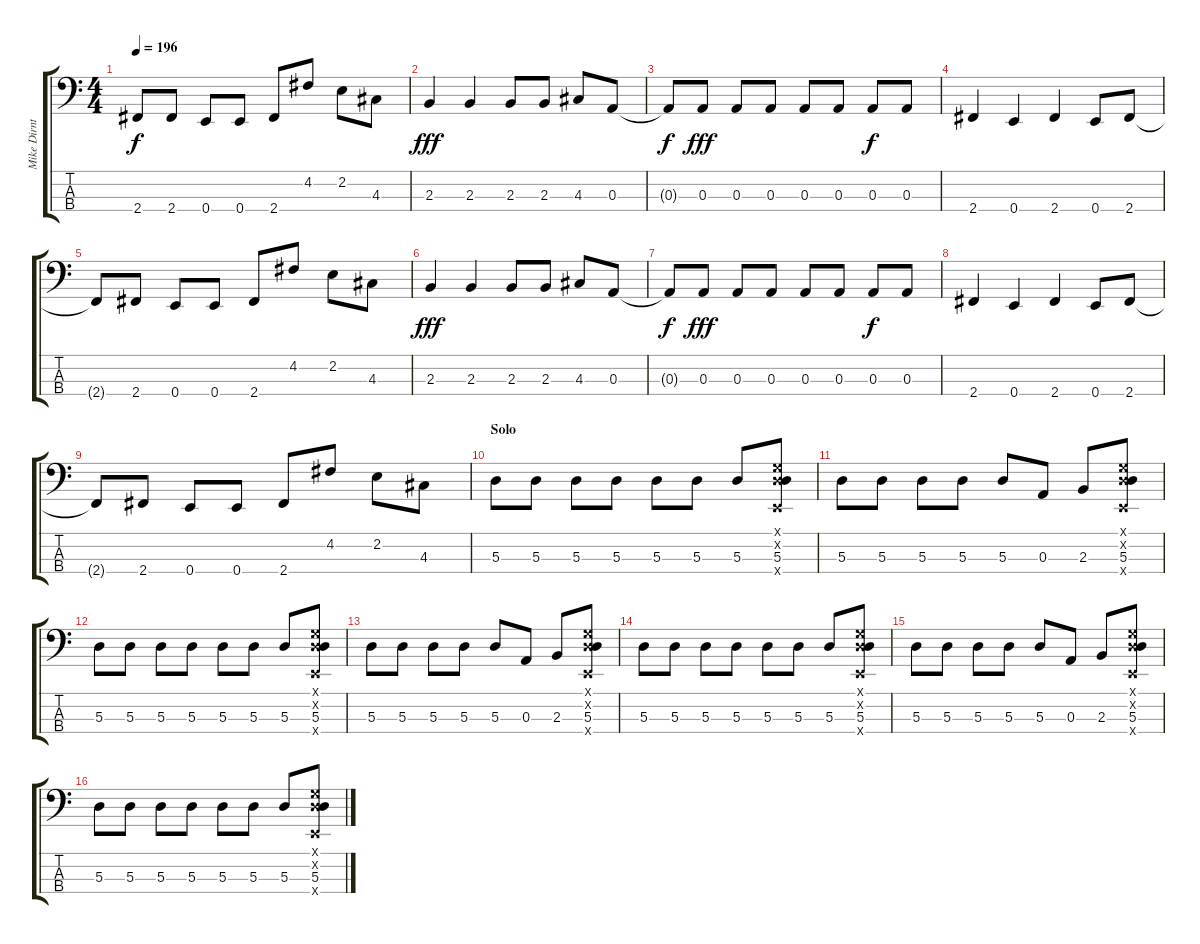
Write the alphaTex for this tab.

\track ("Mike Dirnt (Bass)" "Mike Dirnt") {instrument electricbassfinger}
\staff {score tabs}
\tuning (G2 D2 A1 E1) {hide}
\ts (4 4)
\tempo 196
\clef f4
\ks c
2.4{t}.8{dy f} 2.4.8 0.4.8 0.4.8 2.4.8 4.2.8 2.2.8 4.3.8 |
2.3.4{dy fff} 2.3.4 2.3.8 2.3.8 4.3.8 0.3.8 |
0.3{t}.8{dy f} 0.3.8{dy fff} 0.3.8 0.3.8 0.3.8 0.3.8 0.3.8{dy f} 0.3.8 |
2.4.4 0.4.4 2.4.4 0.4.8 2.4.8 |
2.4{t}.8 2.4.8 0.4.8 0.4.8 2.4.8 4.2.8 2.2.8 4.3.8 |
2.3.4{dy fff} 2.3.4 2.3.8 2.3.8 4.3.8 0.3.8 |
0.3{t}.8{dy f} 0.3.8{dy fff} 0.3.8 0.3.8 0.3.8 0.3.8 0.3.8{dy f} 0.3.8 |
2.4.4 0.4.4 2.4.4 0.4.8 2.4.8 |
2.4{t}.8 2.4.8 0.4.8 0.4.8 2.4.8 4.2.8 2.2.8 4.3.8 |
\section ("" "Solo")
5.3.8 5.3.8 5.3.8 5.3.8 5.3.8 5.3.8 5.3.8 (0.1{x} 0.2{x} 5.3 0.4{x}).8 |
5.3.8 5.3.8 5.3.8 5.3.8 5.3.8 0.3.8 2.3.8 (0.1{x} 0.2{x} 5.3 0.4{x}).8 |
5.3.8 5.3.8 5.3.8 5.3.8 5.3.8 5.3.8 5.3.8 (0.1{x} 0.2{x} 5.3 0.4{x}).8 |
5.3.8 5.3.8 5.3.8 5.3.8 5.3.8 0.3.8 2.3.8 (0.1{x} 0.2{x} 5.3 0.4{x}).8 |
5.3.8 5.3.8 5.3.8 5.3.8 5.3.8 5.3.8 5.3.8 (0.1{x} 0.2{x} 5.3 0.4{x}).8 |
5.3.8 5.3.8 5.3.8 5.3.8 5.3.8 0.3.8 2.3.8 (0.1{x} 0.2{x} 5.3 0.4{x}).8 |
5.3.8 5.3.8 5.3.8 5.3.8 5.3.8 5.3.8 5.3.8 (0.1{x} 0.2{x} 5.3 0.4{x}).8
